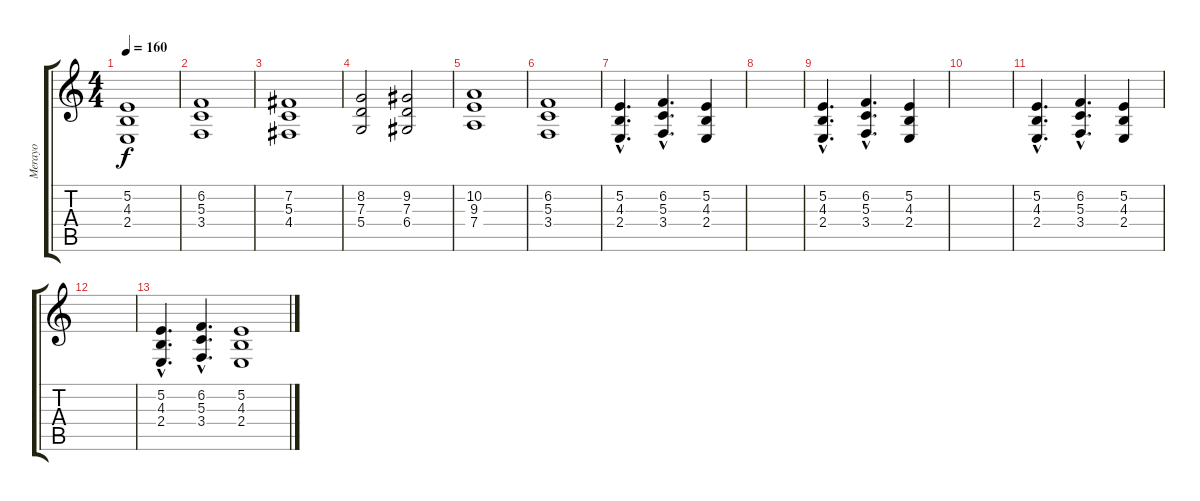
\track ("Merayo" "Merayo") {instrument choiraahs}
\staff {score tabs}
\tuning (E4 B3 G3 D3 A2 E2) {hide}
\ts (4 4)
\tempo 160
\clef g2
\ks c
(5.2 4.3 2.4).1{dy f} |
(6.2 5.3 3.4).1 |
(7.2 5.3 4.4).1 |
(8.2 7.3 5.4).2 (9.2 7.3 6.4).2 |
(10.2 9.3 7.4).1 |
(6.2 5.3 3.4).1 |
(5.2{hac} 4.3{hac} 2.4{hac}).4{d} (6.2{hac} 5.3{hac} 3.4{hac}).4{d} (5.2 4.3 2.4).4 |
|
(5.2{hac} 4.3{hac} 2.4{hac}).4{d} (6.2{hac} 5.3{hac} 3.4{hac}).4{d} (5.2 4.3 2.4).4 |
|
(5.2{hac} 4.3{hac} 2.4{hac}).4{d} (6.2{hac} 5.3{hac} 3.4{hac}).4{d} (5.2 4.3 2.4).4 |
|
(5.2{hac} 4.3{hac} 2.4{hac}).4{d} (6.2{hac} 5.3{hac} 3.4{hac}).4{d} (5.2 4.3 2.4).1
